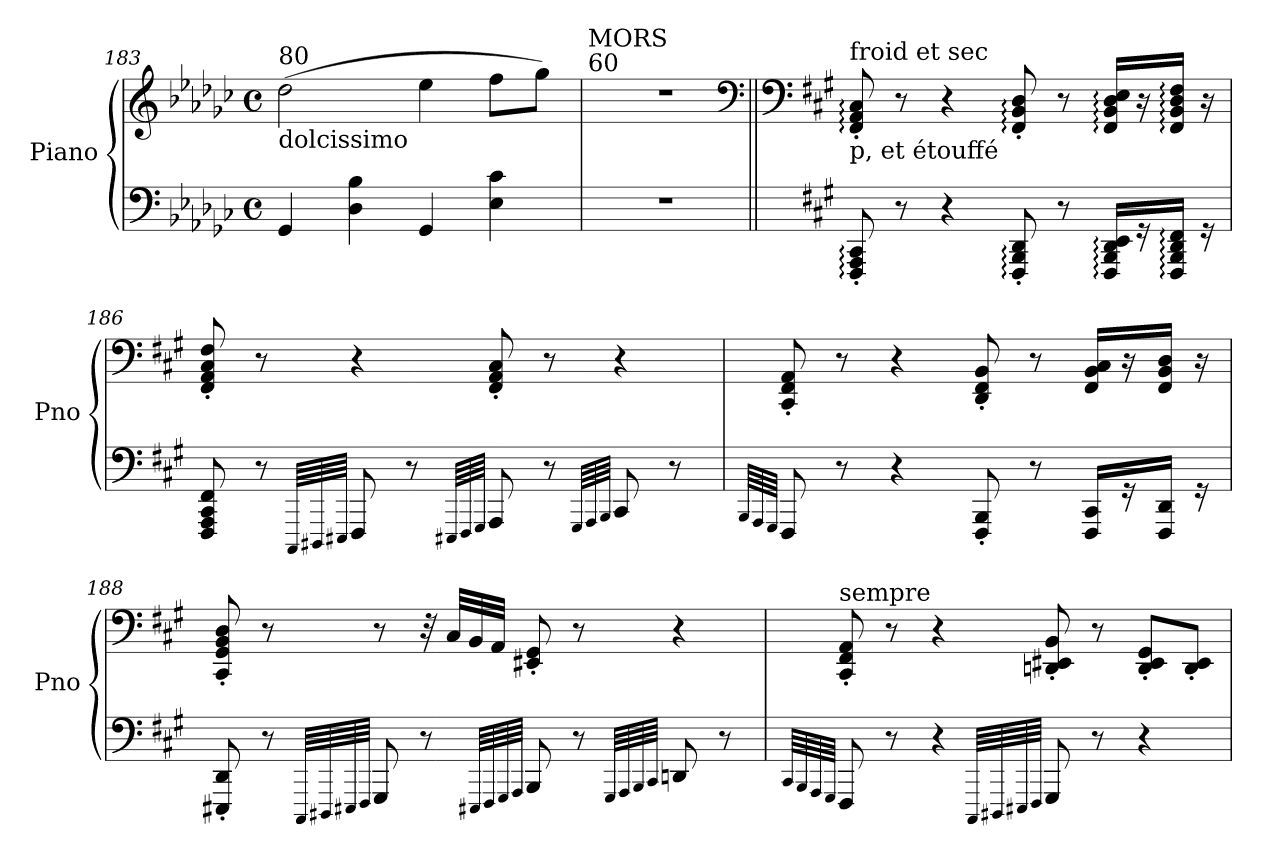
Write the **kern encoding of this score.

**kern	**kern
*part1	*part1
*staff2	*staff1
*I"Piano	*
*I'Pno	*
*clefF4	*clefG2
*k[b-e-a-d-g-c-]	*k[b-e-a-d-g-c-]
*G-:	*G-:
*M4/4	*M4/4
*met(c)	*met(c)
=183	=183
!	!LO:TX:a:t=80
!	!LO:TX:b:t=dolcissimo
4GG-/	(2dd-\
4D-\ 4B-\	.
4GG-/	4ee-\
4E-\ 4c-\	8ff\L
.	8gg-\J)
!!LO:PB:g=z
=184	=184
!	!LO:TX:a:t=60
!	!LO:TX:a:t=MORS
1r	1r
*	*clefF4
!!LO:PB:g=z
=185||	=185||
*	*clefF4
*k[f#c#g#]	*k[f#c#g#]
*A:	*A:
!	!LO:TX:a:t=froid et sec
!	!LO:TX:b:t=p, et étouffé
8FFF#/:' 8AAA/:' 8CC#/:'	8FF#/:' 8AA/:' 8C#/:'
8r	8r
4r	4r
8FFF#/:' 8BBB/:' 8DD/:'	8FF#/:' 8BB/:' 8D/:'
8r	8r
16FFF#/: 16BBB/: 16DD/: 16EE/:LL	16FF#/: 16BB/: 16D/: 16E/:LL
16rGG	16r
16FFF#/: 16BBB/: 16DD/: 16FF#/:JJ	16FF#/: 16BB/: 16D/: 16F#/:JJ
16rGG	16r
=186	=186
8FFF#/ 8AAA/ 8CC#/ 8FF#/	8FF#/' 8AA/' 8C#/' 8F#/'
8r	8r
64qCCC#/LLLL	.
64qDDD#X/	.
64qEEE#X/JJJJ	.
8FFF#/	4r
8r	.
64qEEE#X/LLLL	.
64qFFF#/	.
64qGGG#/JJJJ	.
8AAA/	8FF#/' 8AA/' 8C#/'
8r	8r
64qGGG#/LLLL	.
64qAAA/	.
64qBBB/JJJJ	.
8CC#/	4r
8r	.
=187	=187
64qBBB/LLLL	.
64qAAA/	.
64qGGG#/JJJJ	.
8FFF#/	8CC#/' 8FF#/' 8AA/'
8r	8r
4r	4r
8FFF#/' 8BBB/'	8DD/' 8FF#/' 8BB/'
8r	8r
16FFF#/ 16CC#/LL	16FF#/ 16BB/ 16C#/LL
16rGG	16r
16FFF#/ 16DD/JJ	16FF#/ 16BB/ 16D/JJ
16rGG	16r
!!LO:LB:g=z
=188	=188
8EEE#X/' 8DD/'	8CC#/' 8GG#/' 8BB/' 8D/'
8r	8r
64qCCC#/LLLL	.
64qDDD#X/	.
64qEEE#X/	.
64qFFF#/JJJJ	.
8GGG#/	8r
8r	32r
.	32C#/LLL
.	32BB/
.	32AA/JJJ
64qEEE#X/LLLL	.
64qFFF#/	.
64qGGG#/	.
64qAAA/JJJJ	.
8BBB/	8EE#X/' 8GG#/'
8r	8r
64qGGG#/LLLL	.
64qAAA/	.
64qBBB/	.
64qCC#/JJJJ	.
8DDn/	4r
8r	.
=189	=189
64qCC#/LLLL	.
64qBBB/	.
64qAAA/	.
64qGGG#/JJJJ	.
!	!LO:TX:a:t=sempre
8FFF#/	8CC#/' 8FF#/' 8AA/'
8r	8r
4r	4r
64qCCC#/LLLL	.
64qDDD#X/	.
64qEEE#X/	.
64qFFF#/JJJJ	.
8GGG#/	8DDn/' 8EE#X/' 8BB/'
8r	8r
4r	8DD/' 8EE#/' 8GG#/'L
.	8DD/' 8EE#/'J
=	=
*-	*-
